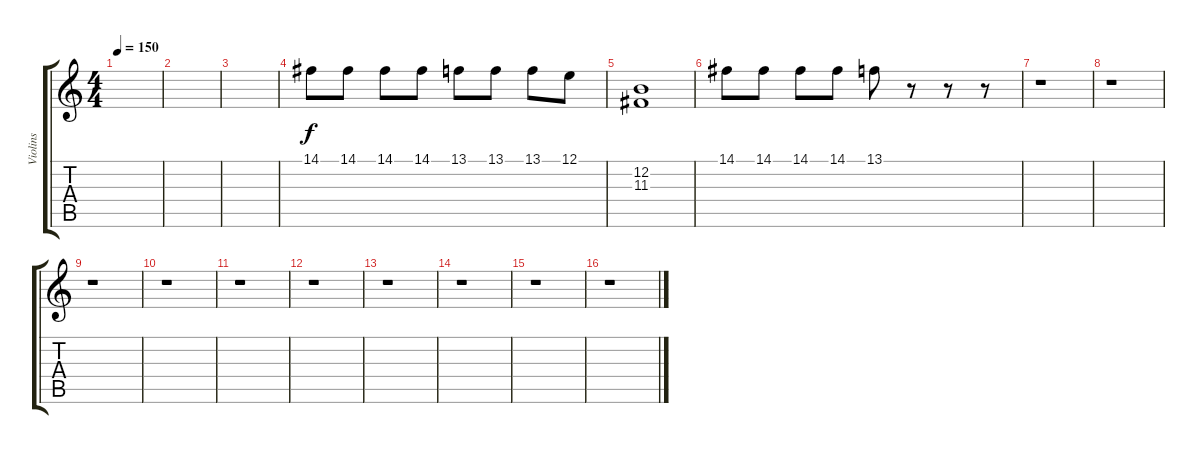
\track ("Violins" "Violins") {instrument stringensemble1}
\staff {score tabs}
\tuning (E4 B3 G3 D3 A2 E2) {hide}
\ts (4 4)
\tempo 150
\clef g2
\ks c
|
|
|
14.1.8 14.1.8 14.1.8 14.1.8 13.1.8 13.1.8 13.1.8 12.1.8 |
(12.2 11.3).1 |
14.1.8 14.1.8 14.1.8 14.1.8 13.1.8 r.8 r.8 r.8 |
r.1 |
r.1 |
r.1 |
r.1 |
r.1 |
r.1 |
r.1 |
r.1 |
r.1 |
r.1
